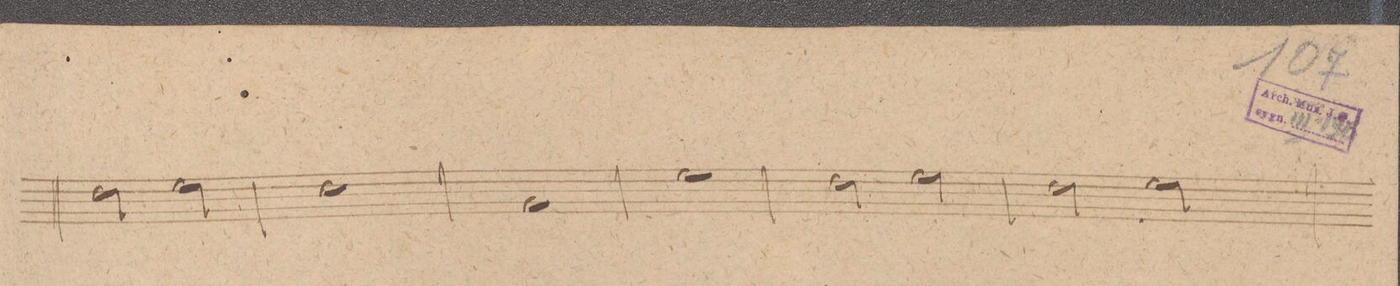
**kern	**dynam
*I"Corno. 1mo in D.	*
*clefG2	*
*k[f#c#]	*
*met(c)	*
*M2/2	*
2e\	.
2f#\	.
=24	=24
1e	.
=25	=25
1A	.
=26	=26
1f#	.
=27	=27
2e\	.
2f#\	.
=28	=28
2e\	.
2f#\	.
=29	=29
*-	*-
